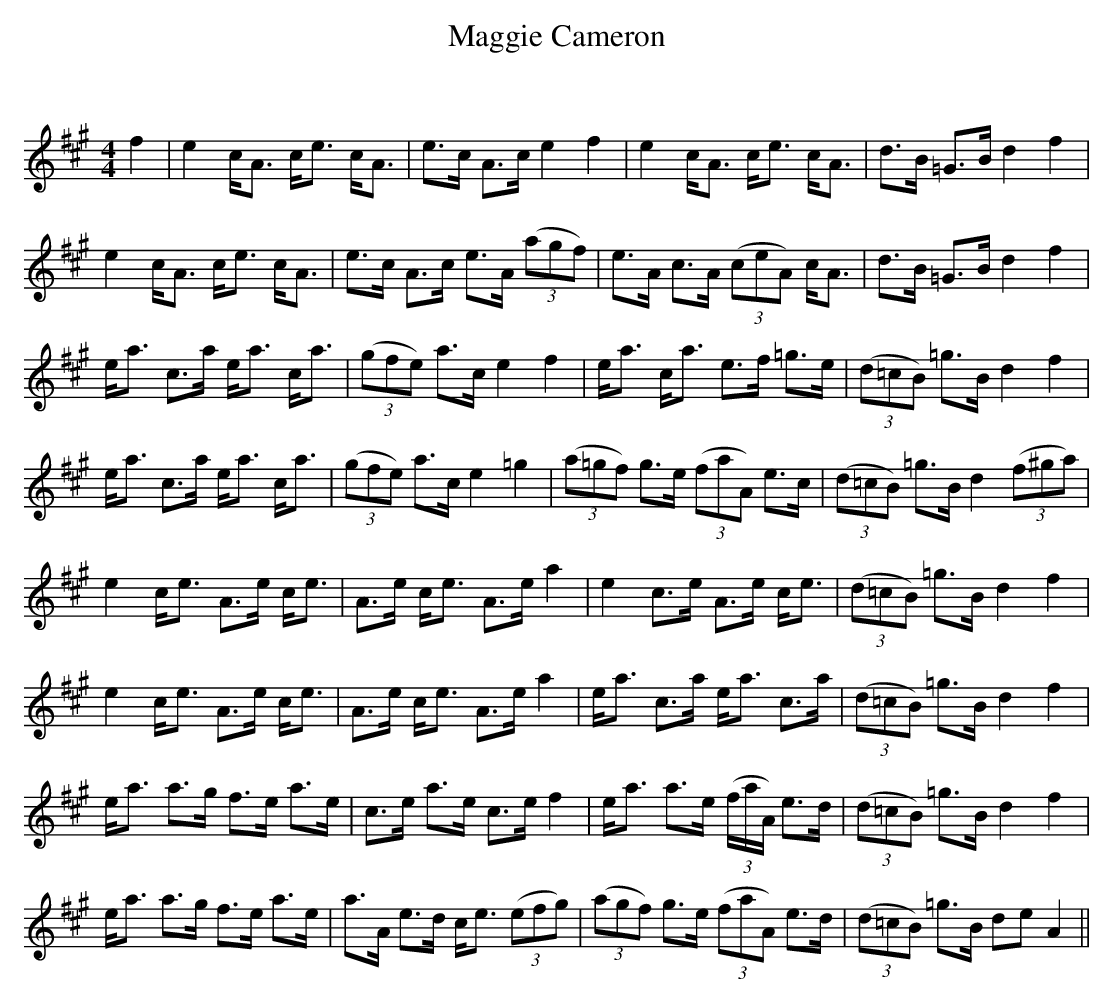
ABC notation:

X:1
T: Maggie Cameron
C:
Q: 128
K:A
M:4/4
L:1/16
f4|e4 cA3 ce3 cA3|e3c A3c e4 f4|e4 cA3 ce3 cA3|d3B =G3B d4 f4|
e4 cA3 ce3 cA3|e3c A3c e3A ((3a2g2f2) |e3A c3A ((3c2e2A2) cA3|d3B =G3B d4 f4|
ea3 c3a ea3 ca3|((3g2f2e2) a3c e4 f4|ea3 ca3 e3f =g3e|((3d2=c2B2) =g3B d4 f4|
ea3 c3a ea3 ca3|((3g2f2e2) a3c e4 =g4|((3a2=g2f2) g3e ((3f2a2A2) e3c|((3d2=c2B2) =g3B d4 ((3f2^g2a2) |
e4 ce3 A3e ce3|A3e ce3 A3e a4|e4 c3e A3e ce3|((3d2=c2B2) =g3B d4 f4|
e4 ce3 A3e ce3|A3e ce3 A3e a4|ea3 c3a ea3 c3a|((3d2=c2B2) =g3B d4 f4|
ea3 a3g f3e a3e|c3e a3e c3e f4|ea3 a3e ((3faA) e3d|((3d2=c2B2) =g3B d4 f4|
ea3 a3g f3e a3e|a3A e3d ce3 ((3e2f2g2) |((3a2g2f2) g3e ((3f2a2A2) e3d|((3d2=c2B2) =g3B d2e2 A4||
